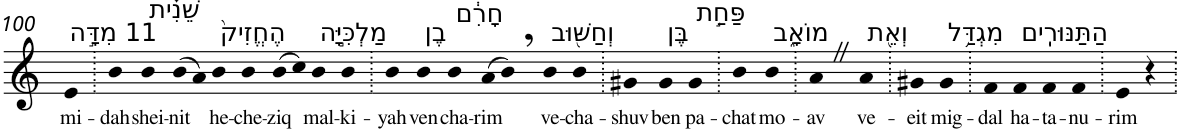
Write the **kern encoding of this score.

**kern	**text
*part1	*part1
*staff1	*staff1
*I"Piano	*
*I'Pno	*
!!LO:PB:g=z
*clefG2	*
*k[]	*
=100	=100
!LO:TX:a:t=11 מִדָּ֣ה	!
!	!LO:LY:b
4e	mi-
=101.	=101.
!	!LO:LY:b
4b	-dah
!LO:TX:a:t=שֵׁנִ֗ית	!
!	!LO:LY:b
4b	shei-
!	!LO:LY:b
(>8b	-nit
8a)	.
!LO:TX:a:t=הֶחֱזִיק֙	!
!	!LO:LY:b
4b	he-
!	!LO:LY:b
4b	-che-
!	!LO:LY:b
(>8b	-ziq
8cc)	.
!LO:TX:a:t=מַלְכִּיָּ֣ה	!
!	!LO:LY:b
4b	mal-
!	!LO:LY:b
4b	-ki-
=102.	=102.
!	!LO:LY:b
4b	-yah
!LO:TX:a:t=בֶן	!
!	!LO:LY:b
4b	ven
!LO:TX:a:t=חָרִ֔ם	!
!	!LO:LY:b
4b	cha-
!	!LO:LY:b
(>8a	-rim
8b,)	.
!LO:TX:a:t=וְחַשּׁ֖וּב	!
!	!LO:LY:b
4b	ve-
!	!LO:LY:b
4b	-cha-
=103.	=103.
!	!LO:LY:b
4g#X	-shuv
!LO:TX:a:t=בֶּן	!
!	!LO:LY:b
4g#	ben
!LO:TX:a:t=פַּחַ֣ת	!
!	!LO:LY:b
4g#	pa-
=104.	=104.
!	!LO:LY:b
4b	-chat
!LO:TX:a:t=מוֹאָ֑ב	!
!	!LO:LY:b
4b	mo-
=105.	=105.
!	!LO:LY:b
4aZ	-av
!LO:TX:a:t=וְאֵ֖ת	!
!	!LO:LY:b
4a	ve-
=106.	=106.
!	!LO:LY:b
4g#X	-eit
!LO:TX:a:t=מִגְדַּ֥ל	!
!	!LO:LY:b
4g#	mig-
=107.	=107.
!	!LO:LY:b
4f	-dal
!LO:TX:a:t=הַתַּנּוּרִֽים	!
!	!LO:LY:b
4f	ha-
!	!LO:LY:b
4f	-ta-
!	!LO:LY:b
4f	-nu-
=108.	=108.
!	!LO:LY:b
4e	-rim
4r	.
=.	=.
*-	*-
